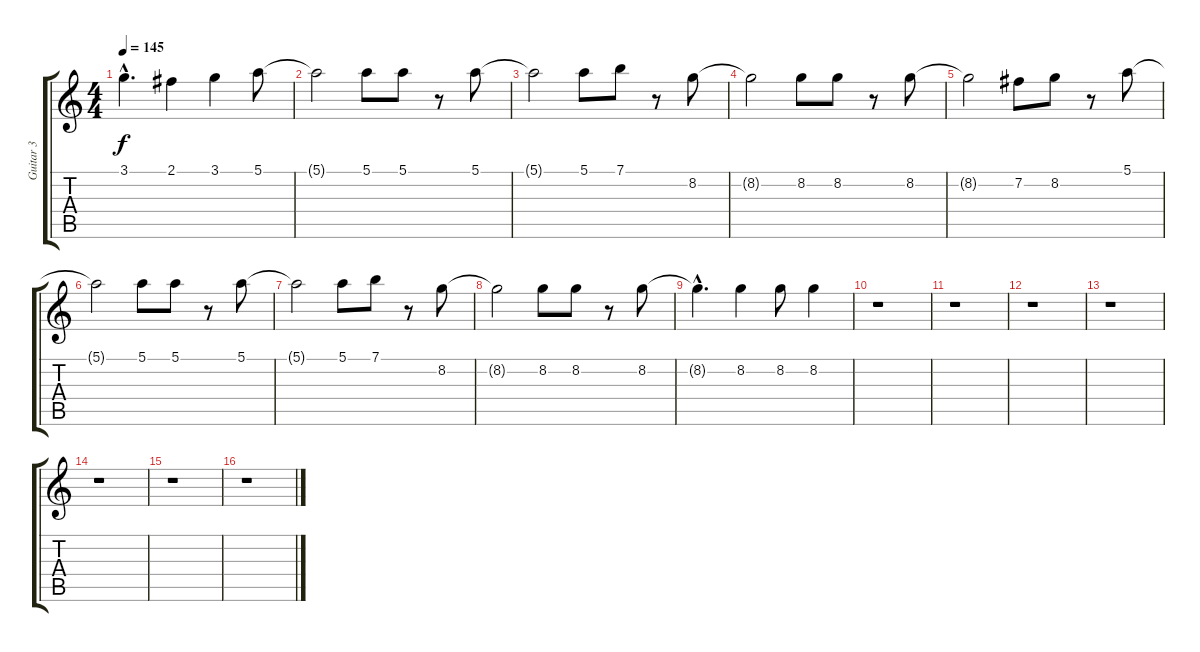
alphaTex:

\track ("Guitar 3" "Guitar 3") {instrument overdrivenguitar}
\staff {score tabs}
\tuning (E4 B3 G3 D3 A2 E2) {hide}
\ts (4 4)
\tempo 145
\clef g2
\ks c
3.1{hac t}.4{d dy f} 2.1.4 3.1.4 5.1.8 |
5.1{t}.2 5.1.8 5.1.8 r.8 5.1.8 |
5.1{t}.2 5.1.8 7.1.8 r.8 8.2.8 |
8.2{t}.2 8.2.8 8.2.8 r.8 8.2.8 |
8.2{t}.2 7.2.8 8.2.8 r.8 5.1.8 |
5.1{t}.2 5.1.8 5.1.8 r.8 5.1.8 |
5.1{t}.2 5.1.8 7.1.8 r.8 8.2.8 |
8.2{t}.2 8.2.8 8.2.8 r.8 8.2.8 |
8.2{hac t}.4{d} 8.2.4 8.2.8 8.2.4 |
r.1 |
r.1 |
r.1 |
r.1 |
r.1 |
r.1 |
r.1
